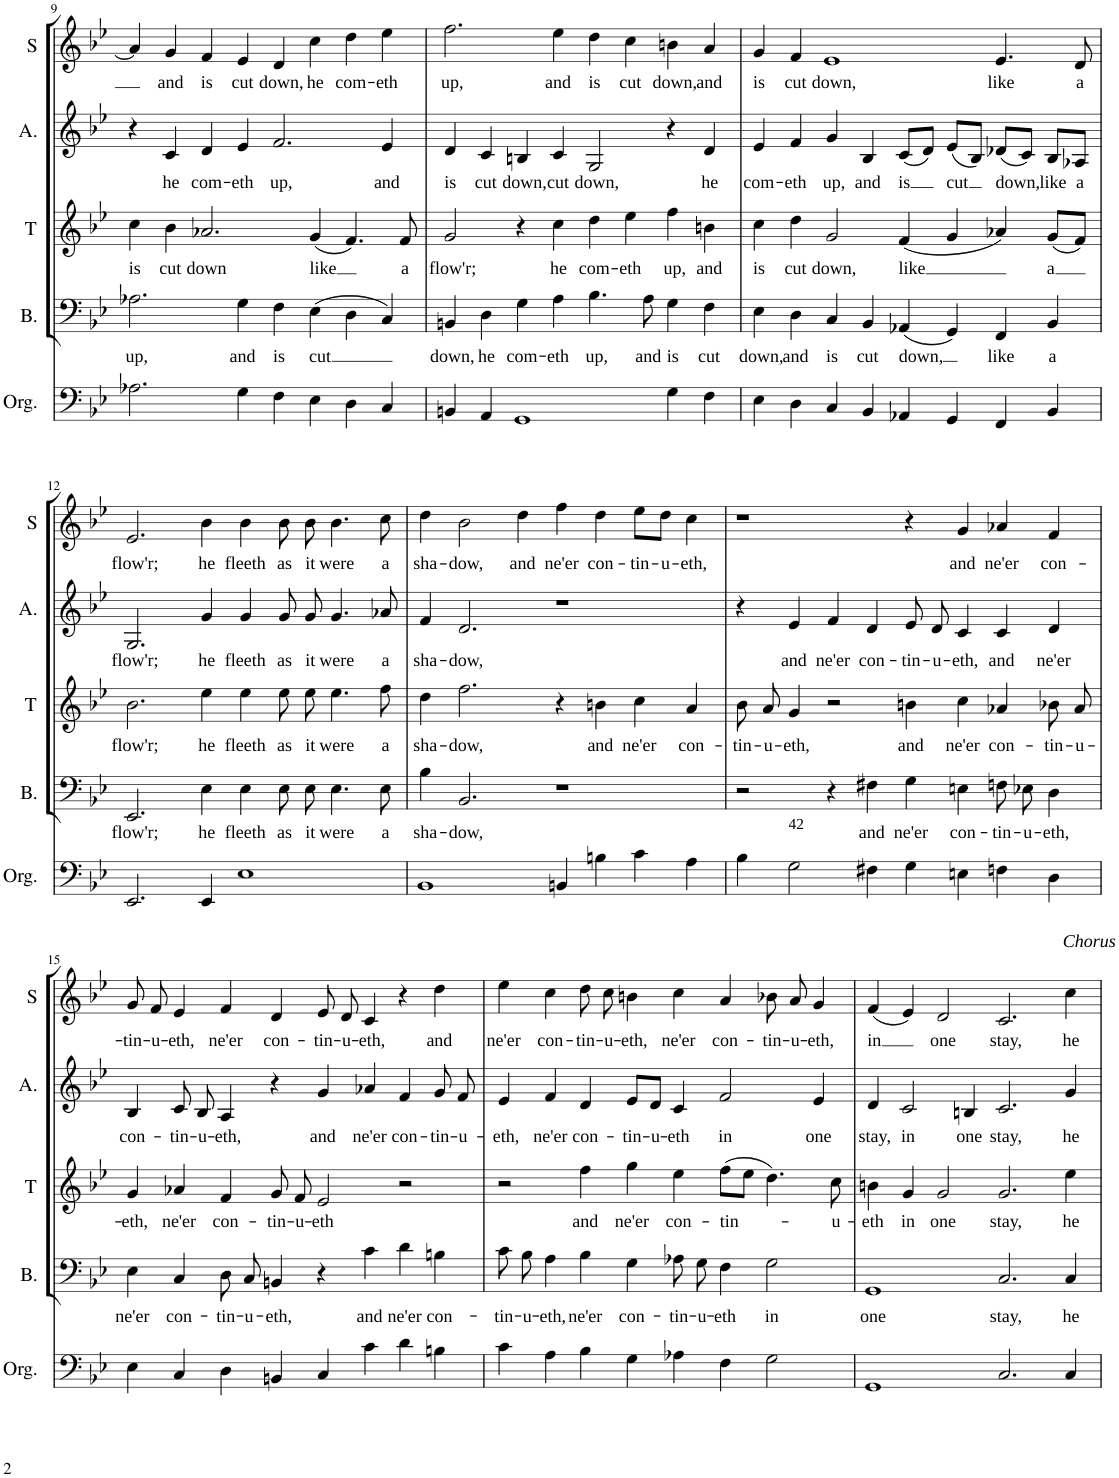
**kern	**kern	**text	**kern	**text	**kern	**text	**kern	**text
*part5	*part4	*part4	*part3	*part3	*part2	*part2	*part1	*part1
*staff5	*staff4	*staff4	*staff3	*staff3	*staff2	*staff2	*staff1	*staff1
*I"Orgue	*I"Basse	*	*I"T	*	*I"Alto	*	*I"S	*
*I'Org.	*I'B.	*	*I'T	*	*I'A.	*	*I'S	*
!!LO:PB:g=z
*clefF4	*clefF4	*	*clefG2	*	*clefG2	*	*clefG2	*
*k[b-e-]	*k[b-e-]	*	*k[b-e-]	*	*k[b-e-]	*	*k[b-e-]	*
*B-:	*B-:	*	*	*	*B-:	*	*B-:	*
*M2/2	*M2/2	*	*M2/2	*	*M2/2	*	*M2/2	*
*met(c|)	*met(c|)	*	*met(c|)	*	*met(c|)	*	*met(c|)	*
=9	=9	=9	=9	=9	=9	=9	=9	=9
!	!	!LO:LY:b	!	!LO:LY:b	!	!	!	!
2.A-X\	2.A-X\	up,	4cc\	is	4r	.	4a-/]	.
!	!	!	!	!LO:LY:b	!	!LO:LY:b	!	!LO:LY:b
.	.	.	4b-\	cut	4c/	he	4g/	and
!	!	!	!	!LO:LY:b	!	!LO:LY:b	!	!LO:LY:b
.	.	.	[2a-X/	down	4d/	com-	4f/	is
!	!	!LO:LY:b	!	!	!	!LO:LY:b	!	!LO:LY:b
4G\	4G\	and	.	.	4e-/	-eth	4e-/	cut
!	!	!LO:LY:b	!	!	!	!LO:LY:b	!	!LO:LY:b
4F\	4F\	is	4ryy	.	2.f/	up,	4d/	down,
!	!	!LO:LY:b	!	!LO:LY:b	!	!	!	!LO:LY:b
4E-\	(4E-\	cut	(4g/	like	.	.	4cc\	he
!	!	!	!	!	!	!	!	!LO:LY:b
4D\	4D\	.	4.f/)	.	.	.	4dd\	com-
!	!	!	!	!	!	!LO:LY:b	!	!LO:LY:b
4C/	4C/)	.	.	.	4e-/	and	4ee-\	-eth
!	!	!	!	!LO:LY:b	!	!	!	!
.	.	.	8f/	a	.	.	.	.
=10	=10	=10	=10	=10	=10	=10	=10	=10
!	!	!LO:LY:b	!	!LO:LY:b	!	!LO:LY:b	!	!LO:LY:b
4BBn/	4BBn/	down,	2g/	flow'r;	4d/	is	2.ff\	up,
!	!	!LO:LY:b	!	!	!	!LO:LY:b	!	!
4AA/	4D\	he	.	.	4c/	cut	.	.
!	!	!LO:LY:b	!	!	!	!LO:LY:b	!	!
[2GG	4G\	com-	4a-/]	.	4Bn/	down,	.	.
!	!	!LO:LY:b	!	!	!	!LO:LY:b	!	!LO:LY:b
.	4A\	-eth	4r	.	4c/	cut	4ee-\	and
!	!	!LO:LY:b	!	!LO:LY:b	!	!LO:LY:b	!	!LO:LY:b
2ryy	4.B-\	up,	4cc\	he	2G/	down,	4dd\	is
!	!	!	!	!LO:LY:b	!	!	!	!LO:LY:b
.	.	.	4dd\	com-	.	.	4cc\	cut
!	!	!LO:LY:b	!	!	!	!	!	!
.	8A\	and	.	.	.	.	.	.
!	!	!LO:LY:b	!	!LO:LY:b	!	!	!	!LO:LY:b
4G\	4G\	is	4ee-\	-eth	4r	.	4bn\	down,
!	!	!LO:LY:b	!	!LO:LY:b	!	!LO:LY:b	!	!LO:LY:b
4F\	4F\	cut	4ff\	up,	4d/	he	4a/	and
!	!	!	!	!LO:LY:b	!	!	!	!
4ryy	4ryy	.	4bn\	and	4ryy	.	4ryy	.
=11	=11	=11	=11	=11	=11	=11	=11	=11
!	!	!LO:LY:b	!	!LO:LY:b	!	!LO:LY:b	!	!LO:LY:b
4E-\	4E-\	down,	4cc\	is	4e-/	com-	4g/	is
!	!	!LO:LY:b	!	!LO:LY:b	!	!LO:LY:b	!	!LO:LY:b
2GG]	4D\	and	4dd\	cut	4f/	-eth	4f/	cut
!	!	!LO:LY:b	!	!LO:LY:b	!	!LO:LY:b	!	!LO:LY:b
.	4C/	is	2g/	down,	4g/	up,	[2e-	down,
!	!	!LO:LY:b	!	!	!	!LO:LY:b	!	!
4D\	4BB-/	cut	.	.	4B-/	and	.	.
!	!	!LO:LY:b	!	!LO:LY:b	!	!LO:LY:b	!	!
4C/	(4AA-X/	down,	(4f/	like	(8c/L	is	2ryy	.
.	.	.	.	.	8d/J)	.	.	.
!	!	!	!	!	!	!LO:LY:b	!	!
4BB-/	4GG/)	.	4g/	.	(8e-/L	cut	.	.
.	.	.	.	.	8B-/J)	.	.	.
!	!	!LO:LY:b	!	!	!	!LO:LY:b	!	!LO:LY:b
4AA-X/	4FF/	like	4a-X/)	.	(8d-X/L	down,	4.e-/	like
.	.	.	.	.	8c/J)	.	.	.
!	!	!LO:LY:b	!	!LO:LY:b	!	!LO:LY:b	!	!
4GG/	4BB-/	a	(8g/L	a	8B-/L	like	.	.
!	!	!	!	!	!	!LO:LY:b	!	!LO:LY:b
.	.	.	8f/J)	.	8A-X/J	a	8d/	a
4FF/	2ryy	.	2ryy	.	2ryy	.	2ryy	.
4BB-/	.	.	.	.	.	.	.	.
!!LO:LB:g=z
=12	=12	=12	=12	=12	=12	=12	=12	=12
!	!	!LO:LY:b	!	!LO:LY:b	!	!LO:LY:b	!	!LO:LY:b
2.EE-/	2.EE-/	flow'r;	2.b-\	flow'r;	2.G/	flow'r;	2.e-/	flow'r;
!	!	!LO:LY:b	!	!LO:LY:b	!	!LO:LY:b	!	!
4EE-/	4E-\	he	4ee-\	he	4g/	he	2e-]	.
!	!	!LO:LY:b	!	!LO:LY:b	!	!LO:LY:b	!	!
1E-	4E-\	fleeth	4ee-\	fleeth	4g/	fleeth	.	.
!	!	!LO:LY:b	!	!LO:LY:b	!	!LO:LY:b	!	!LO:LY:b
.	8E-\	as	8ee-\	as	8g/	as	4b-\	he
!	!	!LO:LY:b	!	!LO:LY:b	!	!LO:LY:b	!	!
.	8E-\	it	8ee-\	it	8g/	it	.	.
!	!	!LO:LY:b	!	!LO:LY:b	!	!LO:LY:b	!	!LO:LY:b
.	4.E-\	were	4.ee-\	were	4.g/	were	4b-\	fleeth
!	!	!	!	!	!	!	!	!LO:LY:b
.	.	.	.	.	.	.	8b-\	as
!	!	!LO:LY:b	!	!LO:LY:b	!	!LO:LY:b	!	!LO:LY:b
.	8E-\	a	8ff\	a	8a-X/	a	8b-\	it
!	!	!	!	!	!	!	!	!LO:LY:b
2ryy	2ryy	.	2ryy	.	2ryy	.	4.b-\	were
!	!	!	!	!	!	!	!	!LO:LY:b
.	.	.	.	.	.	.	8cc\	a
=13	=13	=13	=13	=13	=13	=13	=13	=13
!	!	!LO:LY:b	!	!LO:LY:b	!	!LO:LY:b	!	!LO:LY:b
1BB-	4B-\	sha-	4dd\	sha-	4f/	sha-	4dd\	sha-
!	!	!LO:LY:b	!	!LO:LY:b	!	!LO:LY:b	!	!LO:LY:b
.	2.BB-/	-dow,	2.ff\	-dow,	2.d/	-dow,	2b-\	-dow,
!	!	!	!	!	!	!	!	!LO:LY:b
.	.	.	.	.	.	.	4dd\	and
!	!	!	!	!	!	!	!	!LO:LY:b
4BBn/	1r	.	4r	.	1r	.	4ff\	ne'er
!	!	!	!	!LO:LY:b	!	!	!	!LO:LY:b
4Bn\	.	.	4bn\	and	.	.	4dd\	con-
!	!	!	!	!LO:LY:b	!	!	!	!LO:LY:b
4c\	.	.	4cc\	ne'er	.	.	8ee-\L	-tin-
!	!	!	!	!	!	!	!	!LO:LY:b
.	.	.	.	.	.	.	8dd\J	-u-
!	!	!	!	!LO:LY:b	!	!	!	!LO:LY:b
4A\	.	.	4a/	con-	.	.	4cc\	-eth,
=14	=14	=14	=14	=14	=14	=14	=14	=14
!	!	!	!	!LO:LY:b	!	!	!	!
4B-\	2r	.	8b-\	-tin-	4r	.	1r	.
!	!	!	!	!LO:LY:b	!	!	!	!
.	.	.	8a/	-u-	.	.	.	.
!LO:TX:a:t=42	!	!	!	!	!	!	!	!
!	!	!	!	!LO:LY:b	!	!LO:LY:b	!	!
2G\	.	.	4g/	-eth,	4e-/	and	.	.
!	!	!	!	!	!	!LO:LY:b	!	!
.	4r	.	2r	.	4f/	ne'er	.	.
!	!	!LO:LY:b	!	!	!	!LO:LY:b	!	!
4F#X\	4F#X\	and	.	.	4d/	con-	.	.
!	!	!LO:LY:b	!	!LO:LY:b	!	!LO:LY:b	!	!
4G\	4G\	ne'er	4bn\	and	8e-/	-tin-	4r	.
!	!	!	!	!	!	!LO:LY:b	!	!
.	.	.	.	.	8d/	-u-	.	.
!	!	!LO:LY:b	!	!LO:LY:b	!	!LO:LY:b	!	!LO:LY:b
4En\	4En\	con-	4cc\	ne'er	4c/	-eth,	4g/	and
!	!	!LO:LY:b	!	!LO:LY:b	!	!LO:LY:b	!	!LO:LY:b
4Fn\	8Fn\	-tin-	4a-X/	con-	4c/	and	4a-X/	ne'er
!	!	!LO:LY:b	!	!	!	!	!	!
.	8E-X\	-u-	.	.	.	.	.	.
!	!	!LO:LY:b	!	!LO:LY:b	!	!LO:LY:b	!	!LO:LY:b
4D\	4D\	-eth,	8b-X\	-tin-	4d/	ne'er	4f/	con-
!	!	!	!	!LO:LY:b	!	!	!	!
.	.	.	8a-/	-u-	.	.	.	.
!!LO:LB:g=z
=15	=15	=15	=15	=15	=15	=15	=15	=15
!	!	!LO:LY:b	!	!LO:LY:b	!	!LO:LY:b	!	!LO:LY:b
4E-\	4E-\	ne'er	4g/	-eth,	4B-/	con-	8g/	-tin-
!	!	!	!	!	!	!	!	!LO:LY:b
.	.	.	.	.	.	.	8f/	-u-
!	!	!LO:LY:b	!	!LO:LY:b	!	!LO:LY:b	!	!LO:LY:b
4C/	4C/	con-	4a-X/	ne'er	8c/	-tin-	4e-/	-eth,
!	!	!	!	!	!	!LO:LY:b	!	!
.	.	.	.	.	8B-/	-u-	.	.
!	!	!LO:LY:b	!	!LO:LY:b	!	!LO:LY:b	!	!LO:LY:b
4D\	8D\	-tin-	4f/	con-	4A/	-eth,	4f/	ne'er
!	!	!LO:LY:b	!	!	!	!	!	!
.	8C/	-u-	.	.	.	.	.	.
!	!	!LO:LY:b	!	!LO:LY:b	!	!	!	!LO:LY:b
4BBn/	4BBn/	-eth,	8g/	-tin-	4r	.	4d/	con-
!	!	!	!	!LO:LY:b	!	!	!	!
.	.	.	8f/	-u-	.	.	.	.
!	!	!	!	!LO:LY:b	!	!LO:LY:b	!	!LO:LY:b
4C/	4r	.	2e-/	-eth	4g/	and	8e-/	-tin-
!	!	!	!	!	!	!	!	!LO:LY:b
.	.	.	.	.	.	.	8d/	-u-
!	!	!LO:LY:b	!	!	!	!LO:LY:b	!	!LO:LY:b
4c\	4c\	and	.	.	4a-X/	ne'er	4c/	-eth,
!	!	!LO:LY:b	!	!	!	!LO:LY:b	!	!
4d\	4d\	ne'er	2r	.	4f/	con-	4r	.
!	!	!LO:LY:b	!	!	!	!LO:LY:b	!	!LO:LY:b
4Bn\	4Bn\	con-	.	.	8g/	-tin-	4dd\	and
!	!	!	!	!	!	!LO:LY:b	!	!
.	.	.	.	.	8f/	-u-	.	.
=16	=16	=16	=16	=16	=16	=16	=16	=16
!	!	!LO:LY:b	!	!	!	!LO:LY:b	!	!LO:LY:b
4c\	8c\	-tin-	2r	.	4e-/	-eth,	4ee-\	ne'er
!	!	!LO:LY:b	!	!	!	!	!	!
.	8B-\	-u-	.	.	.	.	.	.
!	!	!LO:LY:b	!	!	!	!LO:LY:b	!	!LO:LY:b
4A\	4A\	-eth,	.	.	4f/	ne'er	4cc\	con-
!	!	!LO:LY:b	!	!LO:LY:b	!	!LO:LY:b	!	!LO:LY:b
4B-\	4B-\	ne'er	4ff\	and	4d/	con-	8dd\	-tin-
!	!	!	!	!	!	!	!	!LO:LY:b
.	.	.	.	.	.	.	8cc\	-u-
!	!	!LO:LY:b	!	!LO:LY:b	!	!LO:LY:b	!	!LO:LY:b
4G\	4G\	con-	4gg\	ne'er	8e-/L	-tin-	4bn\	-eth,
!	!	!	!	!	!	!LO:LY:b	!	!
.	.	.	.	.	8d/J	-u-	.	.
!	!	!LO:LY:b	!	!LO:LY:b	!	!LO:LY:b	!	!LO:LY:b
4A-X\	8A-X\	-tin-	4ee-\	con-	4c/	-eth	4cc\	ne'er
!	!	!LO:LY:b	!	!	!	!	!	!
.	8G\	-u-	.	.	.	.	.	.
!	!	!LO:LY:b	!	!LO:LY:b	!	!LO:LY:b	!	!LO:LY:b
4F\	4F\	-eth	(8ff\L	-tin-	2f/	in	4a/	con-
.	.	.	8ee-\J	.	.	.	.	.
!	!	!LO:LY:b	!	!	!	!	!	!LO:LY:b
2G\	2G\	in	4.dd\)	.	.	.	8b-X\	-tin-
!	!	!	!	!	!	!	!	!LO:LY:b
.	.	.	.	.	.	.	8a/	-u-
!	!	!	!	!	!	!LO:LY:b	!	!LO:LY:b
.	.	.	.	.	4e-/	one	4g/	-eth,
!	!	!	!	!LO:LY:b	!	!	!	!
.	.	.	8cc\	-u-	.	.	.	.
=17	=17	=17	=17	=17	=17	=17	=17	=17
!	!	!LO:LY:b	!	!LO:LY:b	!	!LO:LY:b	!	!LO:LY:b
1GG	1GG	one	4bn\	-eth	4d/	stay,	(4f/	in
!	!	!	!	!LO:LY:b	!	!LO:LY:b	!	!
.	.	.	4g/	in	2c/	in	4e-/)	.
!	!	!	!	!LO:LY:b	!	!	!	!LO:LY:b
.	.	.	2g/	one	.	.	2d/	one
!	!	!	!	!	!	!LO:LY:b	!	!
.	.	.	.	.	4Bn/	one	.	.
!	!	!LO:LY:b	!	!LO:LY:b	!	!LO:LY:b	!	!LO:LY:b
2.C/	2.C/	stay,	2.g/	stay,	2.c/	stay,	2.c/	stay,
!	!	!	!	!	!	!	!LO:TX:a:i:t=Chorus	!
!	!	!LO:LY:b	!	!LO:LY:b	!	!LO:LY:b	!	!LO:LY:b
4C/	4C/	he	4ee-\	he	4g/	he	4cc\	he
=	=	=	=	=	=	=	=	=
*-	*-	*-	*-	*-	*-	*-	*-	*-
